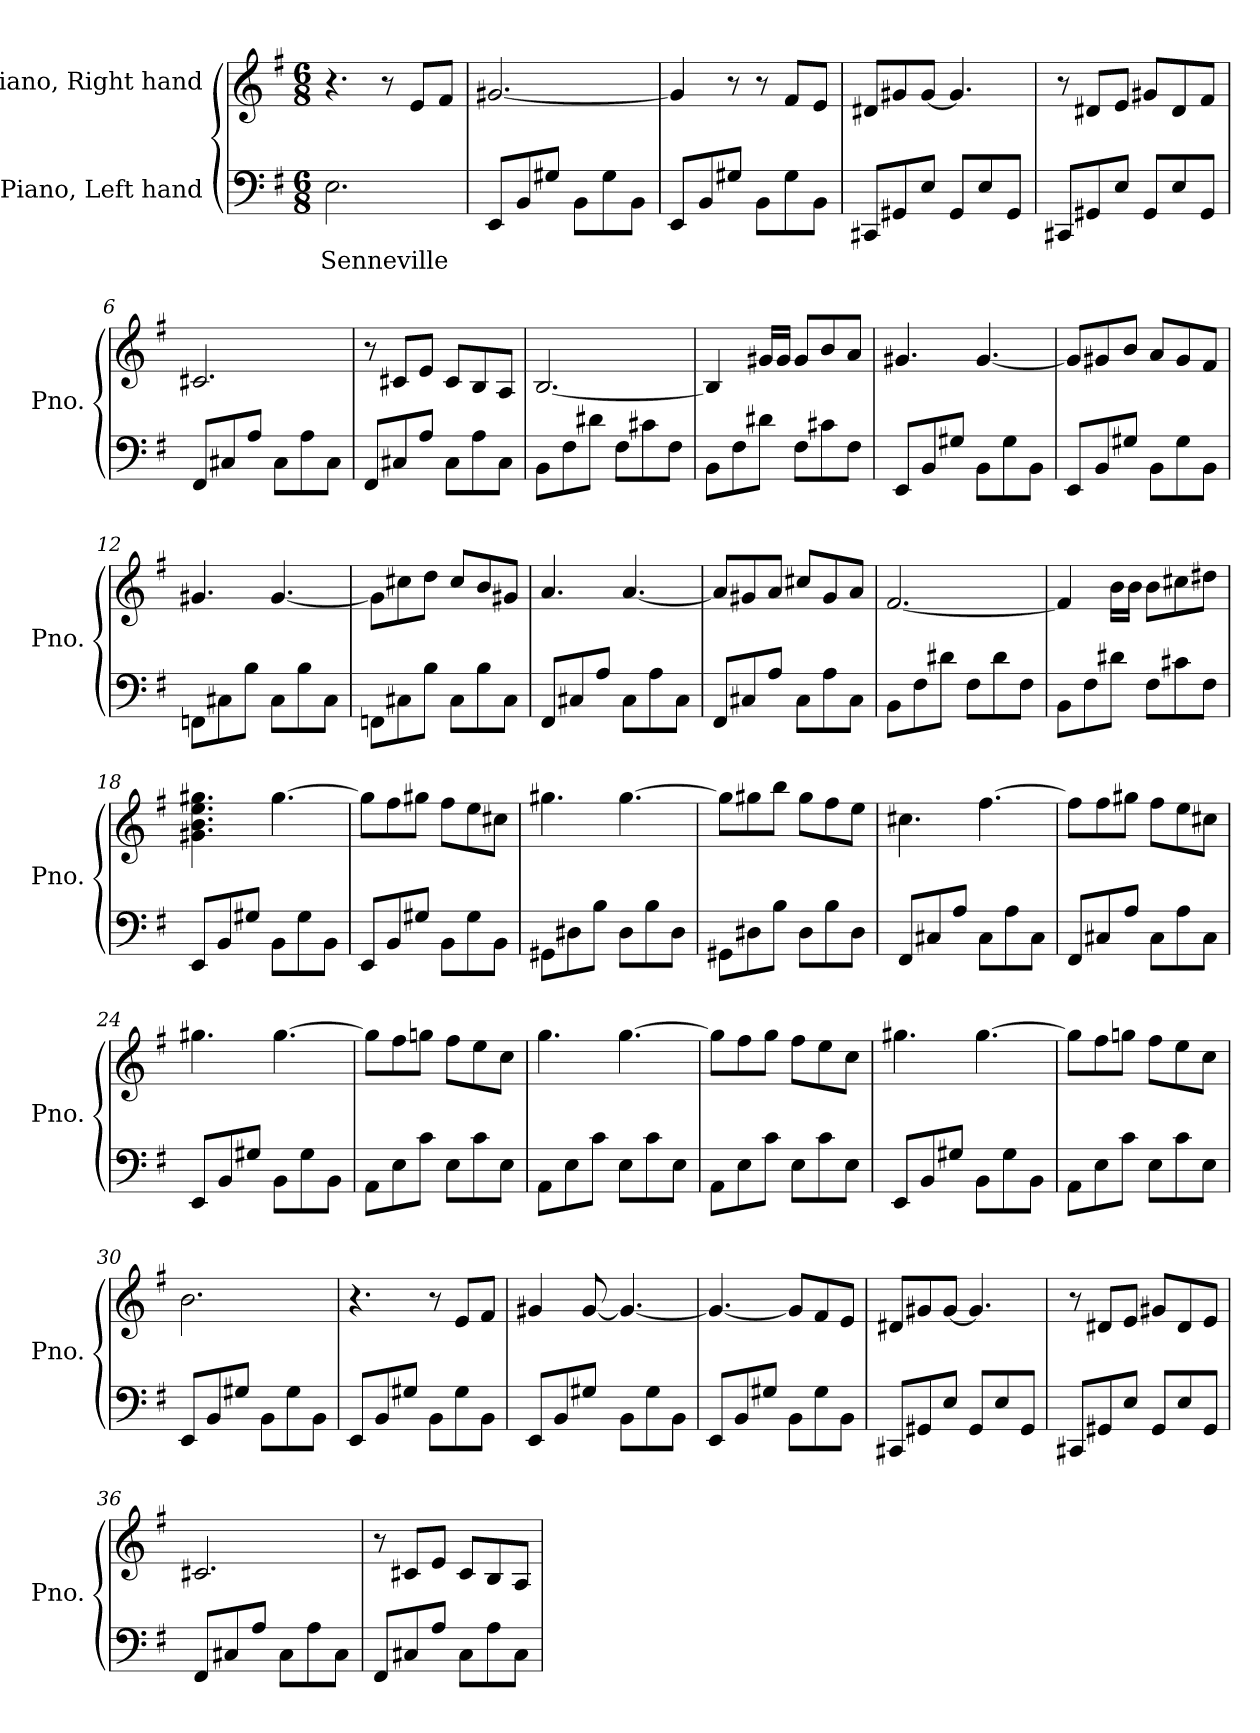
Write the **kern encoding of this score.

**kern	**text	**kern
*part2	*part2	*part1
*staff2	*staff2	*staff1
*I"Piano, Left hand	*	*I"Piano, Right hand
*I'Pno.	*	*I'Pno.
*clefF4	*	*clefG2
*k[f#]	*	*k[f#]
*M6/8	*	*M6/8
*MM66	*	*MM66
=1	=1	=1
!	!LO:LY:b	!
2.E\	Senneville	4.r
.	.	8r
.	.	8e/L
.	.	8f#/J
=2	=2	=2
8EE/L	.	[2.g#X/
8BB/	.	.
8G#X/J	.	.
8BB\L	.	.
8G#\	.	.
8BB\J	.	.
=3	=3	=3
8EE/L	.	4g#/]
8BB/	.	.
8G#X/J	.	8r
8BB\L	.	8r
8G#\	.	8f#/L
8BB\J	.	8e/J
=4	=4	=4
8CC#X/L	.	8d#X/L
8GG#X/	.	8g#X/
8E/J	.	[8g#/J
8GG#/L	.	4.g#/]
8E/	.	.
8GG#/J	.	.
!!LO:LB:g=z
=5	=5	=5
8CC#X/L	.	8r
8GG#X/	.	8d#X/L
8E/J	.	8e/J
8GG#/L	.	8g#X/L
8E/	.	8d#/
8GG#/J	.	8f#/J
=6	=6	=6
8FF#/L	.	2.c#X/
8C#X/	.	.
8A/J	.	.
8C#\L	.	.
8A\	.	.
8C#\J	.	.
=7	=7	=7
8FF#/L	.	8r
8C#X/	.	8c#X/L
8A/J	.	8e/J
8C#\L	.	8c#/L
8A\	.	8B/
8C#\J	.	8A/J
=8	=8	=8
8BB\L	.	[2.B/
8F#\	.	.
8d#X\J	.	.
8F#\L	.	.
8c#X\	.	.
8F#\J	.	.
=9	=9	=9
8BB\L	.	4B/]
8F#\	.	.
8d#X\J	.	16g#X/LL
.	.	16g#/JJ
8F#\L	.	8g#/L
8c#X\	.	8b/
8F#\J	.	8a/J
!!LO:LB:g=z
=10	=10	=10
8EE/L	.	4.g#X/
8BB/	.	.
8G#X/J	.	.
8BB\L	.	[4.g#/
8G#\	.	.
8BB\J	.	.
=11	=11	=11
8EE/L	.	8g#/L]
8BB/	.	8g#X/
8G#X/J	.	8b/J
8BB\L	.	8a/L
8G#\	.	8g#/
8BB\J	.	8f#/J
=12	=12	=12
8FFn\L	.	4.g#X/
8C#X\	.	.
8B\J	.	.
8C#\L	.	[4.g#/
8B\	.	.
8C#\J	.	.
=13	=13	=13
8FFn\L	.	8g#\L]
8C#X\	.	8cc#X\
8B\J	.	8dd\J
8C#\L	.	8cc#/L
8B\	.	8b/
8C#\J	.	8g#X/J
=14	=14	=14
8FF#/L	.	4.a/
8C#X/	.	.
8A/J	.	.
8C#\L	.	[4.a/
8A\	.	.
8C#\J	.	.
!!LO:LB:g=z
=15	=15	=15
8FF#/L	.	8a/L]
8C#X/	.	8g#X/
8A/J	.	8a/J
8C#\L	.	8cc#X/L
8A\	.	8g#/
8C#\J	.	8a/J
=16	=16	=16
8BB\L	.	[2.f#/
8F#\	.	.
8d#X\J	.	.
8F#\L	.	.
8d#\	.	.
8F#\J	.	.
=17	=17	=17
8BB\L	.	4f#/]
8F#\	.	.
8d#X\J	.	16b\LL
.	.	16b\JJ
8F#\L	.	8b\L
8c#X\	.	8cc#X\
8F#\J	.	8dd#X\J
=18	=18	=18
8EE/L	.	4.g#X\ 4.b\ 4.ee\ 4.gg#X\
8BB/	.	.
8G#X/J	.	.
8BB\L	.	[4.gg#\
8G#\	.	.
8BB\J	.	.
=19	=19	=19
8EE/L	.	8gg#\L]
8BB/	.	8ff#\
8G#X/J	.	8gg#X\J
8BB\L	.	8ff#\L
8G#\	.	8ee\
8BB\J	.	8cc#X\J
!!LO:LB:g=z
=20	=20	=20
8GG#X\L	.	4.gg#X\
8D#X\	.	.
8B\J	.	.
8D#\L	.	[4.gg#\
8B\	.	.
8D#\J	.	.
=21	=21	=21
8GG#X\L	.	8gg#\L]
8D#X\	.	8gg#X\
8B\J	.	8bb\J
8D#\L	.	8gg#\L
8B\	.	8ff#\
8D#\J	.	8ee\J
=22	=22	=22
8FF#/L	.	4.cc#X\
8C#X/	.	.
8A/J	.	.
8C#\L	.	[4.ff#\
8A\	.	.
8C#\J	.	.
=23	=23	=23
8FF#/L	.	8ff#\L]
8C#X/	.	8ff#\
8A/J	.	8gg#X\J
8C#\L	.	8ff#\L
8A\	.	8ee\
8C#\J	.	8cc#X\J
=24	=24	=24
8EE/L	.	4.gg#X\
8BB/	.	.
8G#X/J	.	.
8BB\L	.	[4.gg#\
8G#\	.	.
8BB\J	.	.
!!LO:LB:g=z
=25	=25	=25
8AA\L	.	8gg#\L]
8E\	.	8ff#\
8c\J	.	8ggn\J
8E\L	.	8ff#\L
8c\	.	8ee\
8E\J	.	8cc\J
=26	=26	=26
8AA\L	.	4.gg\
8E\	.	.
8c\J	.	.
8E\L	.	[4.gg\
8c\	.	.
8E\J	.	.
=27	=27	=27
8AA\L	.	8gg\L]
8E\	.	8ff#\
8c\J	.	8gg\J
8E\L	.	8ff#\L
8c\	.	8ee\
8E\J	.	8cc\J
=28	=28	=28
8EE/L	.	4.gg#X\
8BB/	.	.
8G#X/J	.	.
8BB\L	.	[4.gg#\
8G#\	.	.
8BB\J	.	.
=29	=29	=29
8AA\L	.	8gg#\L]
8E\	.	8ff#\
8c\J	.	8ggn\J
8E\L	.	8ff#\L
8c\	.	8ee\
8E\J	.	8cc\J
=30	=30	=30
8EE/L	.	2.b\
8BB/	.	.
8G#X/J	.	.
8BB\L	.	.
8G#\	.	.
8BB\J	.	.
!!LO:PB:g=z
=31	=31	=31
8EE/L	.	4.r
8BB/	.	.
8G#X/J	.	.
8BB\L	.	8r
8G#\	.	8e/L
8BB\J	.	8f#/J
=32	=32	=32
8EE/L	.	4g#X/
8BB/	.	.
8G#X/J	.	[8g#/
8BB\L	.	4.g#/_
8G#\	.	.
8BB\J	.	.
=33	=33	=33
8EE/L	.	4.g#/_
8BB/	.	.
8G#X/J	.	.
8BB\L	.	8g#/L]
8G#\	.	8f#/
8BB\J	.	8e/J
=34	=34	=34
8CC#X/L	.	8d#X/L
8GG#X/	.	8g#X/
8E/J	.	[8g#/J
8GG#/L	.	4.g#/]
8E/	.	.
8GG#/J	.	.
=35	=35	=35
8CC#X/L	.	8r
8GG#X/	.	8d#X/L
8E/J	.	8e/J
8GG#/L	.	8g#X/L
8E/	.	8d#/
8GG#/J	.	8e/J
!!LO:LB:g=z
=36	=36	=36
8FF#/L	.	2.c#X/
8C#X/	.	.
8A/J	.	.
8C#\L	.	.
8A\	.	.
8C#\J	.	.
=37	=37	=37
8FF#/L	.	8r
8C#X/	.	8c#X/L
8A/J	.	8e/J
8C#\L	.	8c#/L
8A\	.	8B/
8C#\J	.	8A/J
=	=	=
*-	*-	*-
